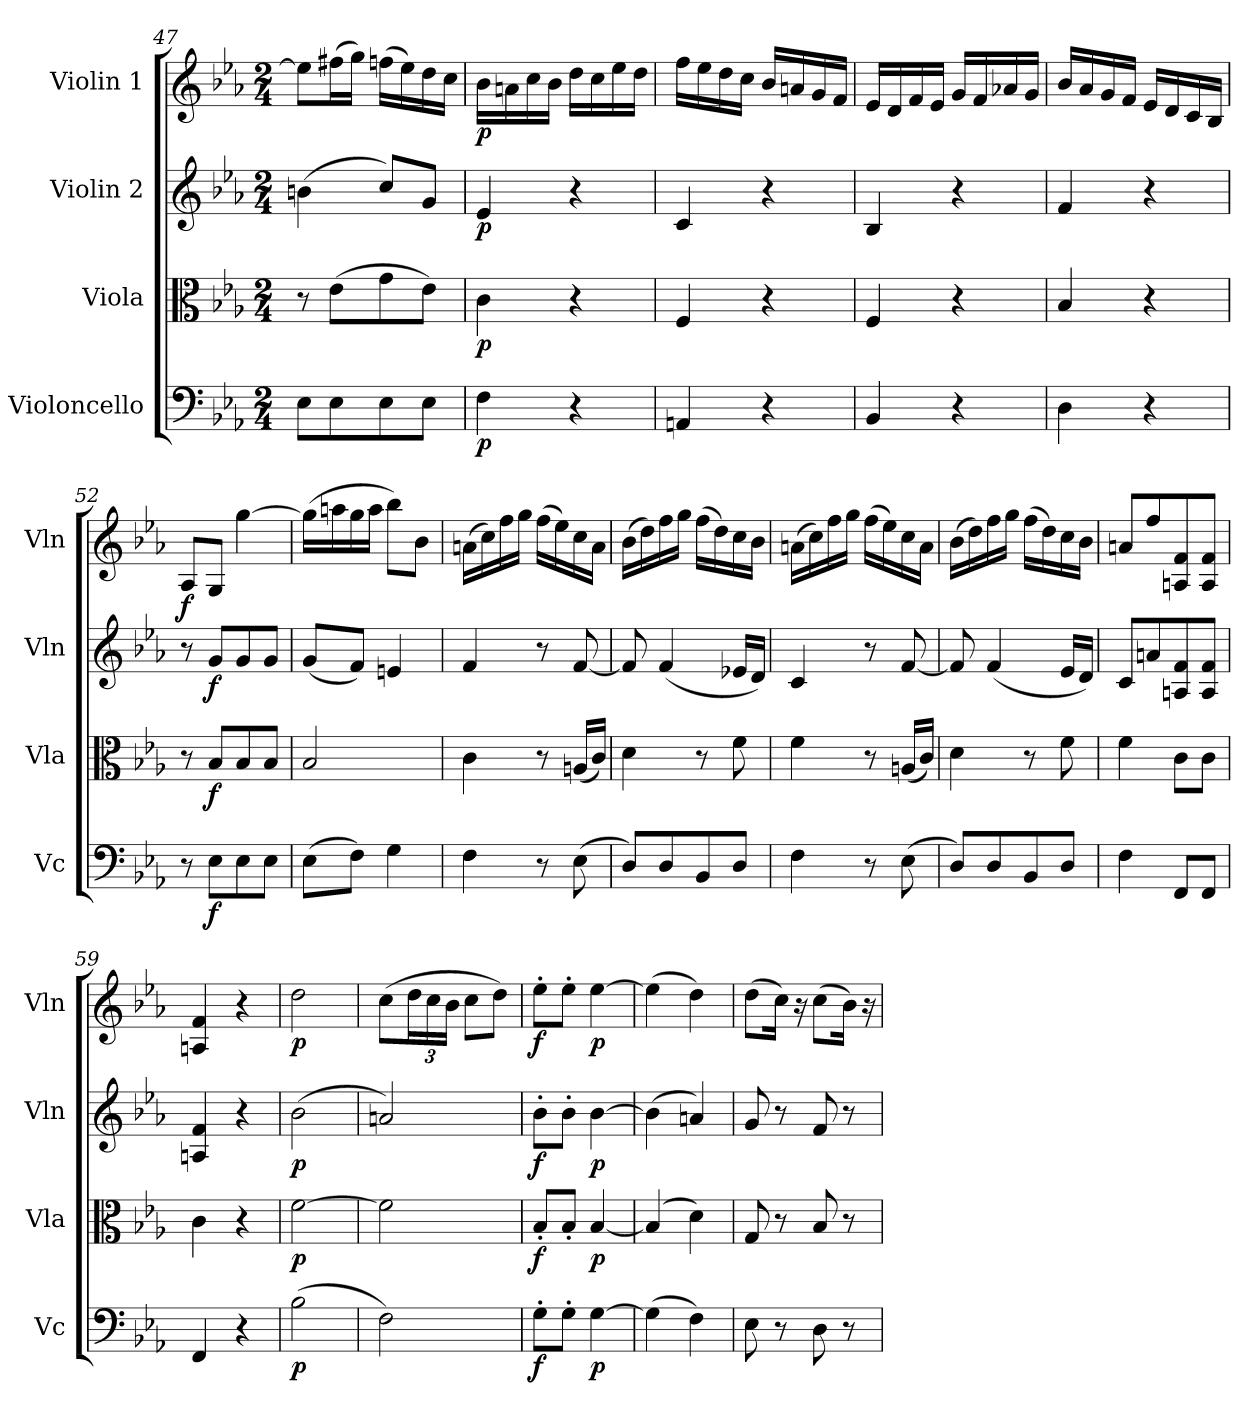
**kern	**dynam	**kern	**dynam	**kern	**dynam	**kern	**dynam
*part4	*part4	*part3	*part3	*part2	*part2	*part1	*part1
*staff4	*staff4	*staff3	*staff3	*staff2	*staff2	*staff1	*staff1
*I"Violoncello	*	*I"Viola	*	*I"Violin 2	*	*I"Violin 1	*
*I'Vc	*	*I'Vla	*	*I'Vln	*	*I'Vln	*
!!LO:LB:g=z
*clefF4	*	*clefC3	*	*clefG2	*	*clefG2	*
*k[b-e-a-]	*	*k[b-e-a-]	*	*k[b-e-a-]	*	*k[b-e-a-]	*
*M2/4	*	*M2/4	*	*M2/4	*	*M2/4	*
=47	=47	=47	=47	=47	=47	=47	=47
8E-\L	.	8r	.	(4bn\	.	8ee-\L]	.
8E-\	.	(8e-\L	.	.	.	(16ff#X\L	.
.	.	.	.	.	.	16gg\JJ)	.
8E-\	.	8g\	.	8cc/L)	.	(16ffn\LL	.
.	.	.	.	.	.	16ee-\)	.
8E-\J	.	8e-\J)	.	8g/J	.	16dd\	.
.	.	.	.	.	.	16cc\JJ	.
=48	=48	=48	=48	=48	=48	=48	=48
!	!LO:DY:b	!	!LO:DY:b	!	!LO:DY:b	!	!LO:DY:b
4F\	p	4c\	p	4e-/	p	16b-\LL	p
.	.	.	.	.	.	16an\	.
.	.	.	.	.	.	16cc\	.
.	.	.	.	.	.	16b-\JJ	.
4r	.	4r	.	4r	.	16dd\LL	.
.	.	.	.	.	.	16cc\	.
.	.	.	.	.	.	16ee-\	.
.	.	.	.	.	.	16dd\JJ	.
=49	=49	=49	=49	=49	=49	=49	=49
4AAn/	.	4F/	.	4c/	.	16ff\LL	.
.	.	.	.	.	.	16ee-\	.
.	.	.	.	.	.	16dd\	.
.	.	.	.	.	.	16cc\JJ	.
4r	.	4r	.	4r	.	16b-/LL	.
.	.	.	.	.	.	16an/	.
.	.	.	.	.	.	16g/	.
.	.	.	.	.	.	16f/JJ	.
=50	=50	=50	=50	=50	=50	=50	=50
4BB-/	.	4F/	.	4B-/	.	16e-/LL	.
.	.	.	.	.	.	16d/	.
.	.	.	.	.	.	16f/	.
.	.	.	.	.	.	16e-/JJ	.
4r	.	4r	.	4r	.	16g/LL	.
.	.	.	.	.	.	16f/	.
.	.	.	.	.	.	16a-X/	.
.	.	.	.	.	.	16g/JJ	.
=51	=51	=51	=51	=51	=51	=51	=51
4D\	.	4B-/	.	4f/	.	16b-/LL	.
.	.	.	.	.	.	16a-/	.
.	.	.	.	.	.	16g/	.
.	.	.	.	.	.	16f/JJ	.
4r	.	4r	.	4r	.	16e-/LL	.
.	.	.	.	.	.	16d/	.
.	.	.	.	.	.	16c/	.
.	.	.	.	.	.	16B-/JJ	.
=52	=52	=52	=52	=52	=52	=52	=52
!	!	!	!	!	!	!	!LO:DY:b
8r	.	8r	.	8r	.	8A-/L	f
!	!LO:DY:b	!	!LO:DY:b	!	!LO:DY:b	!	!
8E-\L	f	8B-/L	f	8g/L	f	8G/J	.
8E-\	.	8B-/	.	8g/	.	[4gg\	.
8E-\J	.	8B-/J	.	8g/J	.	.	.
!!LO:LB:g=z
=53	=53	=53	=53	=53	=53	=53	=53
(8E-\L	.	2B-/	.	(8g/L	.	(16gg\LL]	.
.	.	.	.	.	.	16aan\	.
8F\J)	.	.	.	8f/J)	.	16gg\	.
.	.	.	.	.	.	16aa\JJ	.
4G\	.	.	.	4en/	.	8bb-\L)	.
.	.	.	.	.	.	8b-\J	.
=54	=54	=54	=54	=54	=54	=54	=54
4F\	.	4c\	.	4f/	.	(16an\LL	.
.	.	.	.	.	.	16cc\)	.
.	.	.	.	.	.	16ff\	.
.	.	.	.	.	.	16gg\JJ	.
8r	.	8r	.	8r	.	(16ff\LL	.
.	.	.	.	.	.	16ee-\)	.
(8E-\	.	(16An/LL	.	[8f/	.	16cc\	.
.	.	16c/JJ)	.	.	.	16a\JJ	.
!!LO:LB:g=z
=55	=55	=55	=55	=55	=55	=55	=55
8D/L)	.	4d\	.	8f/]	.	(16b-\LL	.
.	.	.	.	.	.	16dd\)	.
8D/	.	.	.	(4f/	.	16ff\	.
.	.	.	.	.	.	16gg\JJ	.
8BB-/	.	8r	.	.	.	(16ff\LL	.
.	.	.	.	.	.	16dd\)	.
8D/J	.	8f\	.	16e-X/LL	.	16cc\	.
.	.	.	.	16d/JJ)	.	16b-\JJ	.
=56	=56	=56	=56	=56	=56	=56	=56
4F\	.	4f\	.	4c/	.	(16an\LL	.
.	.	.	.	.	.	16cc\)	.
.	.	.	.	.	.	16ff\	.
.	.	.	.	.	.	16gg\JJ	.
8r	.	8r	.	8r	.	(16ff\LL	.
.	.	.	.	.	.	16ee-\)	.
(8E-\	.	(16An/LL	.	[8f/	.	16cc\	.
.	.	16c/JJ)	.	.	.	16a\JJ	.
=57	=57	=57	=57	=57	=57	=57	=57
8D/L)	.	4d\	.	8f/]	.	(16b-\LL	.
.	.	.	.	.	.	16dd\)	.
8D/	.	.	.	(4f/	.	16ff\	.
.	.	.	.	.	.	16gg\JJ	.
8BB-/	.	8r	.	.	.	(16ff\LL	.
.	.	.	.	.	.	16dd\)	.
8D/J	.	8f\	.	16e-/LL	.	16cc\	.
.	.	.	.	16d/JJ)	.	16b-\JJ	.
=58	=58	=58	=58	=58	=58	=58	=58
4F\	.	4f\	.	8c/L	.	8an/L	.
.	.	.	.	8an/	.	8ff/	.
8FF/L	.	8c\L	.	8An/ 8f/	.	8An/ 8f/	.
8FF/J	.	8c\J	.	8A/ 8f/J	.	8A/ 8f/J	.
=59	=59	=59	=59	=59	=59	=59	=59
4FF/	.	4c\	.	4An/ 4f/	.	4An/ 4f/	.
4r	.	4r	.	4r	.	4r	.
=60	=60	=60	=60	=60	=60	=60	=60
!	!LO:DY:b	!	!LO:DY:b	!	!LO:DY:b	!	!LO:DY:b
(2B-\	p	[2f\	p	(2b-\	p	2dd\	p
=61	=61	=61	=61	=61	=61	=61	=61
2F\)	.	2f\]	.	2an/)	.	(8cc\L	.
*	*	*	*	*	*	*Xbrackettup	*
.	.	.	.	.	.	24dd\L	.
.	.	.	.	.	.	24cc\	.
.	.	.	.	.	.	24b-\JJ	.
.	.	.	.	.	.	8cc\L	.
.	.	.	.	.	.	8dd\J)	.
=62	=62	=62	=62	=62	=62	=62	=62
!	!LO:DY:b	!	!LO:DY:b	!	!LO:DY:b	!	!LO:DY:b
8G'\L	f	8B-'/L	f	8b-'\L	f	8ee-'\L	f
8G'\J	.	8B-'/J	.	8b-'\J	.	8ee-'\J	.
!	!LO:DY:b	!	!LO:DY:b	!	!LO:DY:b	!	!LO:DY:b
[4G\	p	[4B-/	p	[4b-\	p	[4ee-\	p
=63	=63	=63	=63	=63	=63	=63	=63
(4G\]	.	(4B-/]	.	(4b-\]	.	(4ee-\]	.
4F\)	.	4d\)	.	4an/)	.	4dd\)	.
!!LO:LB:g=z
=64	=64	=64	=64	=64	=64	=64	=64
8E-\	.	8G/	.	8g/	.	(8dd\L	.
8r	.	8r	.	8r	.	16cc\Jk)	.
.	.	.	.	.	.	16r	.
8D\	.	8B-/	.	8f/	.	(8cc\L	.
8r	.	8r	.	8r	.	16b-\Jk)	.
.	.	.	.	.	.	16r	.
=	=	=	=	=	=	=	=
*-	*-	*-	*-	*-	*-	*-	*-
